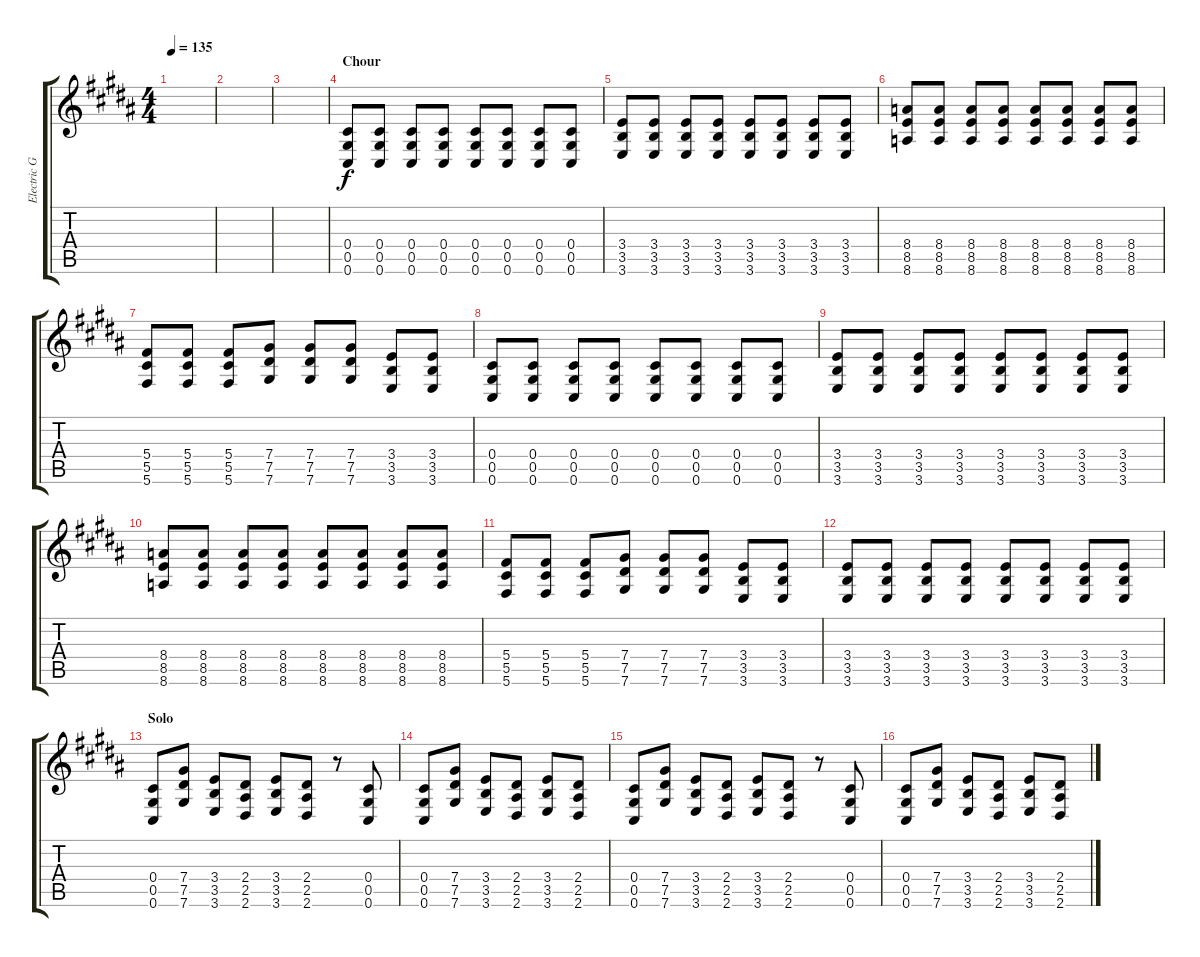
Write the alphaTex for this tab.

\track ("Electric Guitar" "Electric G") {instrument distortionguitar}
\staff {score tabs}
\tuning (Eb4 Bb3 Gb3 Db3 Ab2 Db2) {hide}
\ts (4 4)
\tempo 135
\clef g2
\ks b
|
|
|
\section ("" "Chour")
(0.4 0.5 0.6).8 (0.4 0.5 0.6).8 (0.4 0.5 0.6).8 (0.4 0.5 0.6).8 (0.4 0.5 0.6).8 (0.4 0.5 0.6).8 (0.4 0.5 0.6).8 (0.4 0.5 0.6).8 |
(3.4 3.5 3.6).8 (3.4 3.5 3.6).8 (3.4 3.5 3.6).8 (3.4 3.5 3.6).8 (3.4 3.5 3.6).8 (3.4 3.5 3.6).8 (3.4 3.5 3.6).8 (3.4 3.5 3.6).8 |
(8.4 8.5 8.6).8 (8.4 8.5 8.6).8 (8.4 8.5 8.6).8 (8.4 8.5 8.6).8 (8.4 8.5 8.6).8 (8.4 8.5 8.6).8 (8.4 8.5 8.6).8 (8.4 8.5 8.6).8 |
(5.4 5.5 5.6).8 (5.4 5.5 5.6).8 (5.4 5.5 5.6).8 (7.4 7.5 7.6).8 (7.4 7.5 7.6).8 (7.4 7.5 7.6).8 (3.4 3.5 3.6).8 (3.4 3.5 3.6).8 |
(0.4 0.5 0.6).8 (0.4 0.5 0.6).8 (0.4 0.5 0.6).8 (0.4 0.5 0.6).8 (0.4 0.5 0.6).8 (0.4 0.5 0.6).8 (0.4 0.5 0.6).8 (0.4 0.5 0.6).8 |
(3.4 3.5 3.6).8 (3.4 3.5 3.6).8 (3.4 3.5 3.6).8 (3.4 3.5 3.6).8 (3.4 3.5 3.6).8 (3.4 3.5 3.6).8 (3.4 3.5 3.6).8 (3.4 3.5 3.6).8 |
(8.4 8.5 8.6).8 (8.4 8.5 8.6).8 (8.4 8.5 8.6).8 (8.4 8.5 8.6).8 (8.4 8.5 8.6).8 (8.4 8.5 8.6).8 (8.4 8.5 8.6).8 (8.4 8.5 8.6).8 |
(5.4 5.5 5.6).8 (5.4 5.5 5.6).8 (5.4 5.5 5.6).8 (7.4 7.5 7.6).8 (7.4 7.5 7.6).8 (7.4 7.5 7.6).8 (3.4 3.5 3.6).8 (3.4 3.5 3.6).8 |
(3.4 3.5 3.6).8 (3.4 3.5 3.6).8 (3.4 3.5 3.6).8 (3.4 3.5 3.6).8 (3.4 3.5 3.6).8 (3.4 3.5 3.6).8 (3.4 3.5 3.6).8 (3.4 3.5 3.6).8 |
\section ("" "Solo")
(0.4 0.5 0.6).8 (7.4 7.5 7.6).8 (3.4 3.5 3.6).8 (2.4 2.5 2.6).8 (3.4 3.5 3.6).8 (2.4 2.5 2.6).8 r.8 (0.4 0.5 0.6).8 |
(0.4 0.5 0.6).8 (7.4 7.5 7.6).8 (3.4 3.5 3.6).8 (2.4 2.5 2.6).8 (3.4 3.5 3.6).8 (2.4 2.5 2.6).8 |
(0.4 0.5 0.6).8 (7.4 7.5 7.6).8 (3.4 3.5 3.6).8 (2.4 2.5 2.6).8 (3.4 3.5 3.6).8 (2.4 2.5 2.6).8 r.8 (0.4 0.5 0.6).8 |
(0.4 0.5 0.6).8 (7.4 7.5 7.6).8 (3.4 3.5 3.6).8 (2.4 2.5 2.6).8 (3.4 3.5 3.6).8 (2.4 2.5 2.6).8
